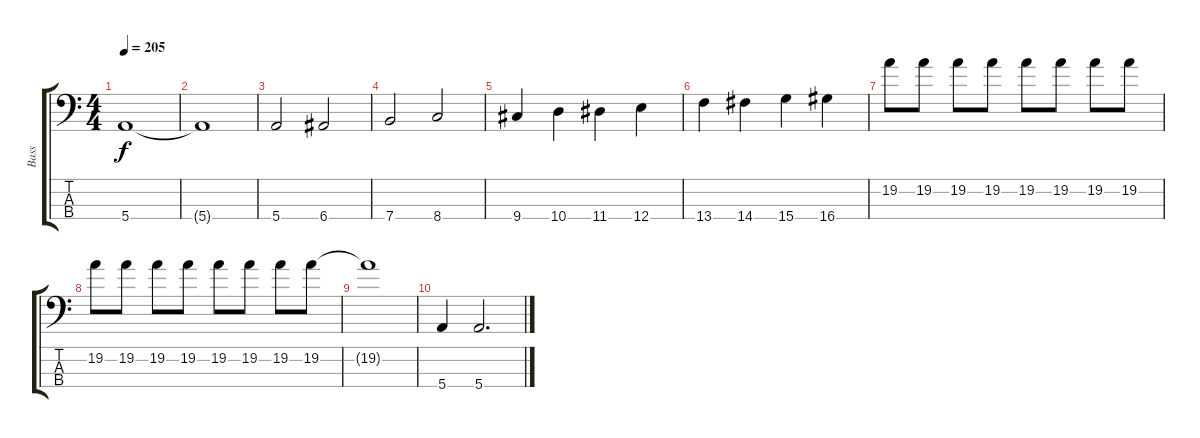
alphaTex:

\track ("Bass" "Bass") {instrument electricbassfinger}
\staff {score tabs}
\tuning (G2 D2 A1 E1) {hide}
\ts (4 4)
\tempo 205
\clef f4
\ks c
5.4{t}.1{dy f} |
5.4{t}.1 |
5.4.2 6.4.2 |
7.4.2 8.4.2 |
9.4.4 10.4.4 11.4.4 12.4.4 |
13.4.4 14.4.4 15.4.4 16.4.4 |
19.2.8 19.2.8 19.2.8 19.2.8 19.2.8 19.2.8 19.2.8 19.2.8 |
19.2.8 19.2.8 19.2.8 19.2.8 19.2.8 19.2.8 19.2.8 19.2.8 |
19.2{t}.1 |
5.4.4 5.4.2{d}
